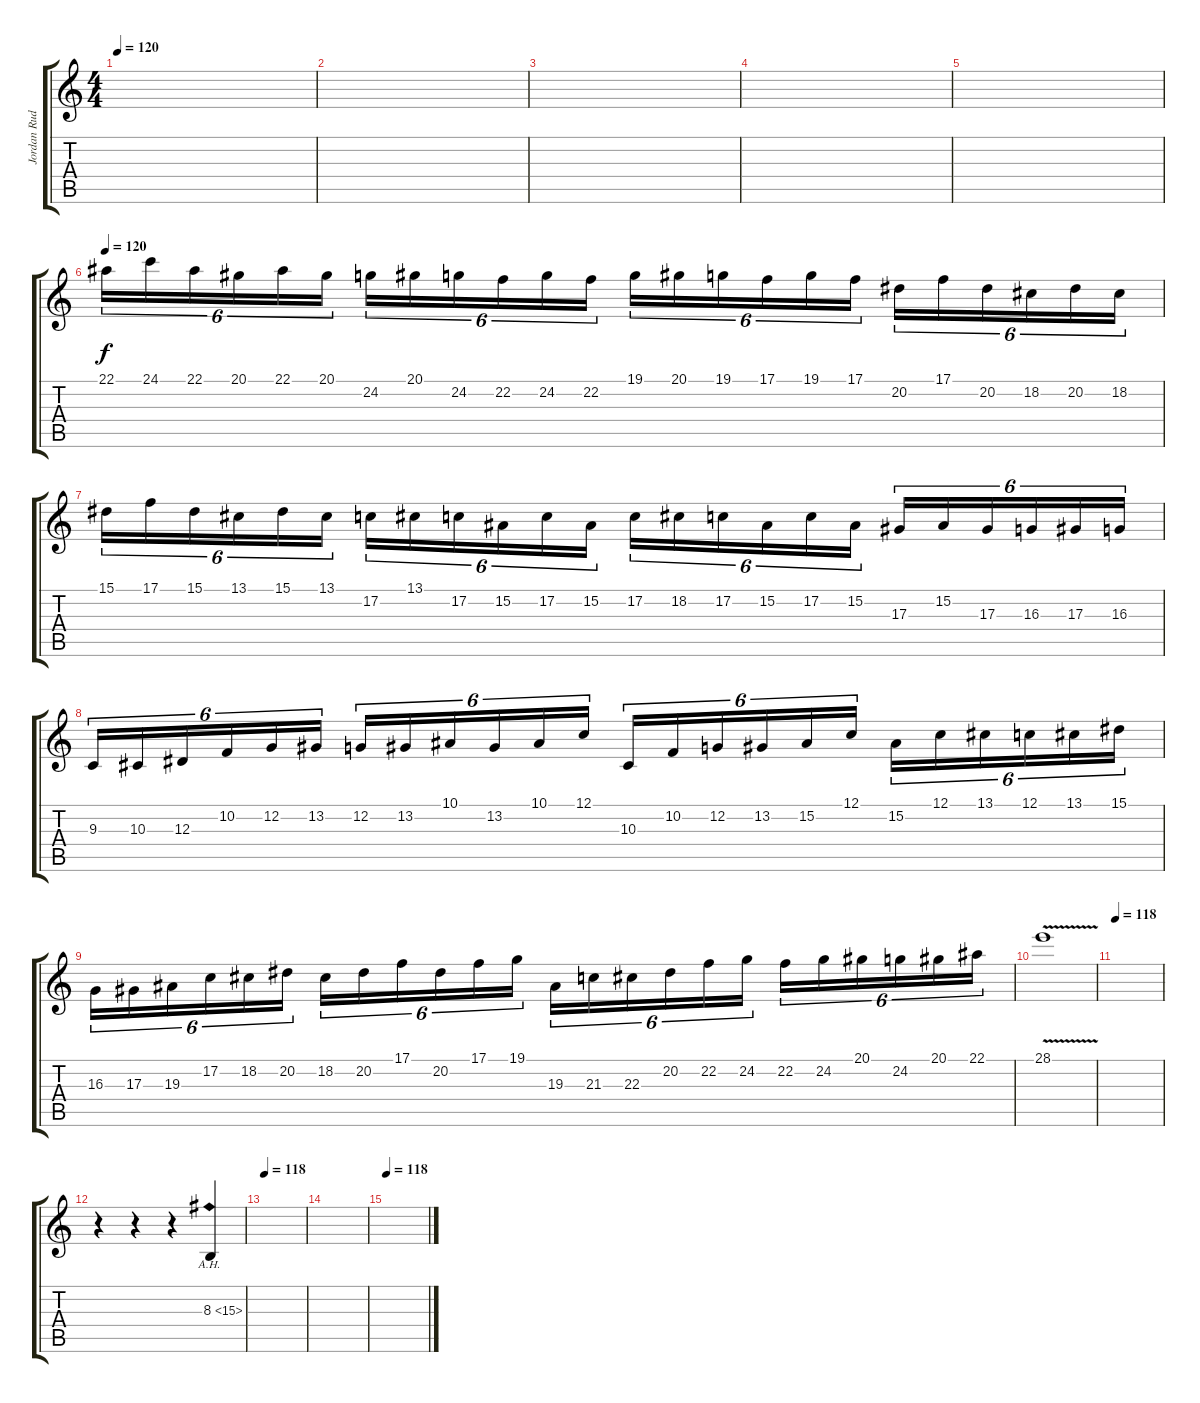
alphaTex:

\track ("Jordan Rudess R" "Jordan Rud") {instrument acousticgrandpiano}
\staff {score tabs}
\tuning (C4 G3 Eb3 Bb2 F2 C2) {hide}
\ts (4 4)
\tempo 120
\clef g2
\ks c
|
|
|
|
|
\tempo 120
22.1.16{tu (6 4) volume 10 balance 2 instrument lead2sawtooth} 24.1.16{tu (6 4)} 22.1.16{tu (6 4)} 20.1.16{tu (6 4)} 22.1.16{tu (6 4)} 20.1.16{tu (6 4)} 24.2.16{tu (6 4)} 20.1.16{tu (6 4)} 24.2.16{tu (6 4)} 22.2.16{tu (6 4)} 24.2.16{tu (6 4)} 22.2.16{tu (6 4)} 19.1.16{tu (6 4)} 20.1.16{tu (6 4)} 19.1.16{tu (6 4)} 17.1.16{tu (6 4)} 19.1.16{tu (6 4)} 17.1.16{tu (6 4)} 20.2.16{tu (6 4)} 17.1.16{tu (6 4)} 20.2.16{tu (6 4)} 18.2.16{tu (6 4)} 20.2.16{tu (6 4)} 18.2.16{tu (6 4)} |
15.1.16{tu (6 4)} 17.1.16{tu (6 4)} 15.1.16{tu (6 4)} 13.1.16{tu (6 4)} 15.1.16{tu (6 4)} 13.1.16{tu (6 4)} 17.2.16{tu (6 4)} 13.1.16{tu (6 4)} 17.2.16{tu (6 4)} 15.2.16{tu (6 4)} 17.2.16{tu (6 4)} 15.2.16{tu (6 4)} 17.2.16{tu (6 4)} 18.2.16{tu (6 4)} 17.2.16{tu (6 4)} 15.2.16{tu (6 4)} 17.2.16{tu (6 4)} 15.2.16{tu (6 4)} 17.3.16{tu (6 4)} 15.2.16{tu (6 4)} 17.3.16{tu (6 4)} 16.3.16{tu (6 4)} 17.3.16{tu (6 4)} 16.3.16{tu (6 4)} |
9.3.16{tu (6 4)} 10.3.16{tu (6 4)} 12.3.16{tu (6 4)} 10.2.16{tu (6 4)} 12.2.16{tu (6 4)} 13.2.16{tu (6 4)} 12.2.16{tu (6 4)} 13.2.16{tu (6 4)} 10.1.16{tu (6 4)} 13.2.16{tu (6 4)} 10.1.16{tu (6 4)} 12.1.16{tu (6 4)} 10.3.16{tu (6 4)} 10.2.16{tu (6 4)} 12.2.16{tu (6 4)} 13.2.16{tu (6 4)} 15.2.16{tu (6 4)} 12.1.16{tu (6 4)} 15.2.16{tu (6 4)} 12.1.16{tu (6 4)} 13.1.16{tu (6 4)} 12.1.16{tu (6 4)} 13.1.16{tu (6 4)} 15.1.16{tu (6 4)} |
16.3.16{tu (6 4)} 17.3.16{tu (6 4)} 19.3.16{tu (6 4)} 17.2.16{tu (6 4)} 18.2.16{tu (6 4)} 20.2.16{tu (6 4)} 18.2.16{tu (6 4)} 20.2.16{tu (6 4)} 17.1.16{tu (6 4)} 20.2.16{tu (6 4)} 17.1.16{tu (6 4)} 19.1.16{tu (6 4)} 19.3.16{tu (6 4)} 21.3.16{tu (6 4)} 22.3.16{tu (6 4)} 20.2.16{tu (6 4)} 22.2.16{tu (6 4)} 24.2.16{tu (6 4)} 22.2.16{tu (6 4)} 24.2.16{tu (6 4)} 20.1.16{tu (6 4)} 24.2.16{tu (6 4)} 20.1.16{tu (6 4)} 22.1.16{tu (6 4)} |
28.1{v}.1 |
\tempo 118
|
r.4 r.4 r.4 8.3{ah 7}.4{balance 2 instrument distortionguitar} |
\tempo 118
|
|
\tempo 118
